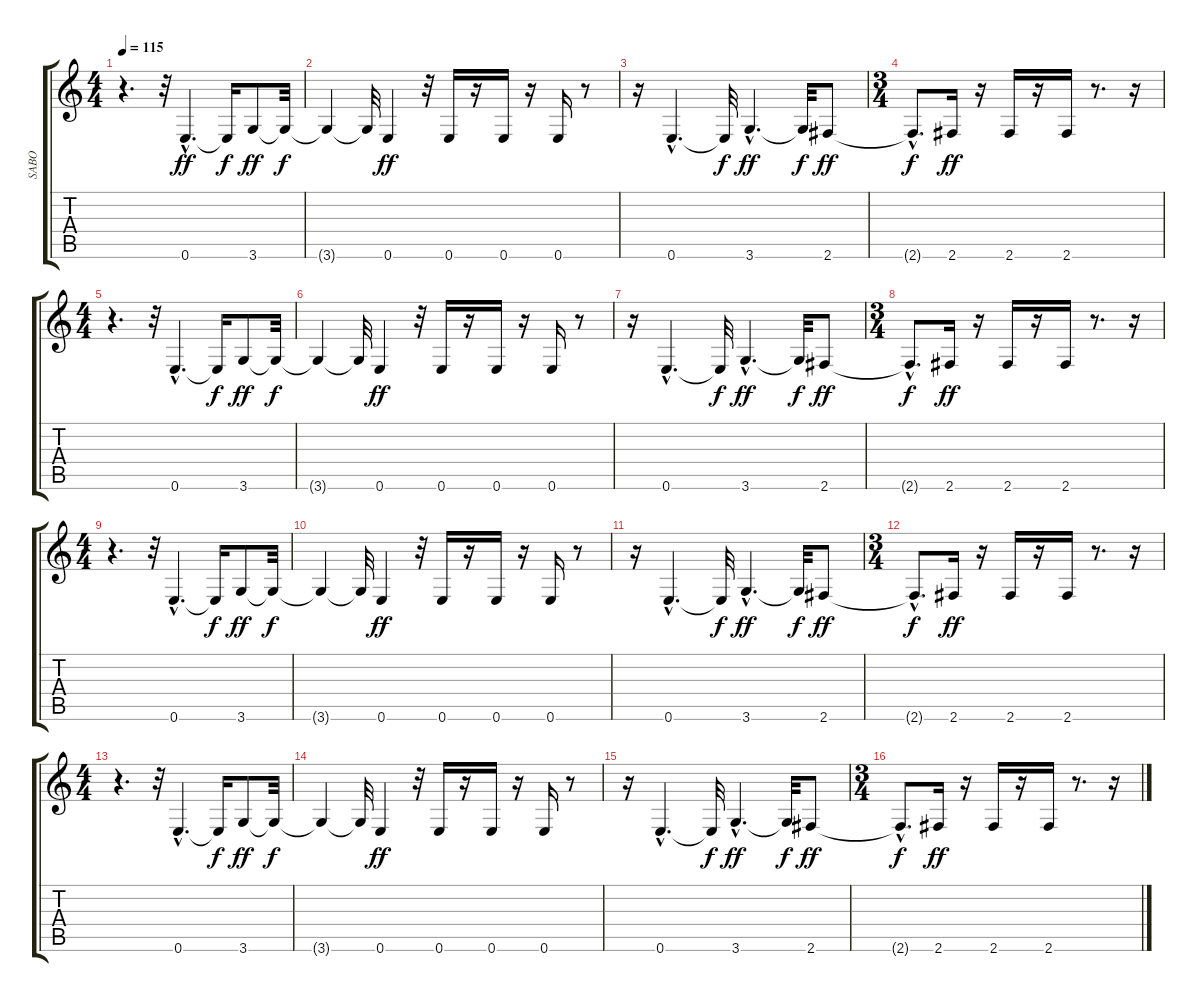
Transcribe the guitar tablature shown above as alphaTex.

\track ("SABO" "SABO") {instrument distortionguitar}
\staff {score tabs}
\tuning (E4 B3 G3 D3 A2 E2) {hide}
\ts (4 4)
\tempo 115
\clef g2
\ks c
r.4{d dy ff instrument distortionguitar} r.32 0.6{hac}.4{d} 0.6{t}.16{dy f} 3.6.8{dy ff} 3.6{t}.32{dy f} |
3.6{t}.4 3.6{t}.32 0.6.4{dy ff} r.32 0.6.16 r.16 0.6.16 r.16 0.6.16 r.8 |
r.16 0.6{hac}.4{d} 0.6{t}.32{dy f} 3.6{hac}.4{d dy ff} 3.6{t}.32{dy f} 2.6.8{dy ff} |
\ts (3 4)
2.6{hac t}.8{d dy f} 2.6.16{dy ff} r.16 2.6.16 r.16 2.6.16 r.8{d} r.16 |
\ts (4 4)
r.4{d} r.32 0.6{hac}.4{d} 0.6{t}.16{dy f} 3.6.8{dy ff} 3.6{t}.32{dy f} |
3.6{t}.4 3.6{t}.32 0.6.4{dy ff} r.32 0.6.16 r.16 0.6.16 r.16 0.6.16 r.8 |
r.16 0.6{hac}.4{d} 0.6{t}.32{dy f} 3.6{hac}.4{d dy ff} 3.6{t}.32{dy f} 2.6.8{dy ff} |
\ts (3 4)
2.6{hac t}.8{d dy f} 2.6.16{dy ff} r.16 2.6.16 r.16 2.6.16 r.8{d} r.16 |
\ts (4 4)
r.4{d} r.32 0.6{hac}.4{d} 0.6{t}.16{dy f} 3.6.8{dy ff} 3.6{t}.32{dy f} |
3.6{t}.4 3.6{t}.32 0.6.4{dy ff} r.32 0.6.16 r.16 0.6.16 r.16 0.6.16 r.8 |
r.16 0.6{hac}.4{d} 0.6{t}.32{dy f} 3.6{hac}.4{d dy ff} 3.6{t}.32{dy f} 2.6.8{dy ff} |
\ts (3 4)
2.6{hac t}.8{d dy f} 2.6.16{dy ff} r.16 2.6.16 r.16 2.6.16 r.8{d} r.16 |
\ts (4 4)
r.4{d} r.32 0.6{hac}.4{d} 0.6{t}.16{dy f} 3.6.8{dy ff} 3.6{t}.32{dy f} |
3.6{t}.4 3.6{t}.32 0.6.4{dy ff} r.32 0.6.16 r.16 0.6.16 r.16 0.6.16 r.8 |
r.16 0.6{hac}.4{d} 0.6{t}.32{dy f} 3.6{hac}.4{d dy ff} 3.6{t}.32{dy f} 2.6.8{dy ff} |
\ts (3 4)
2.6{hac t}.8{d dy f} 2.6.16{dy ff} r.16 2.6.16 r.16 2.6.16 r.8{d} r.16
